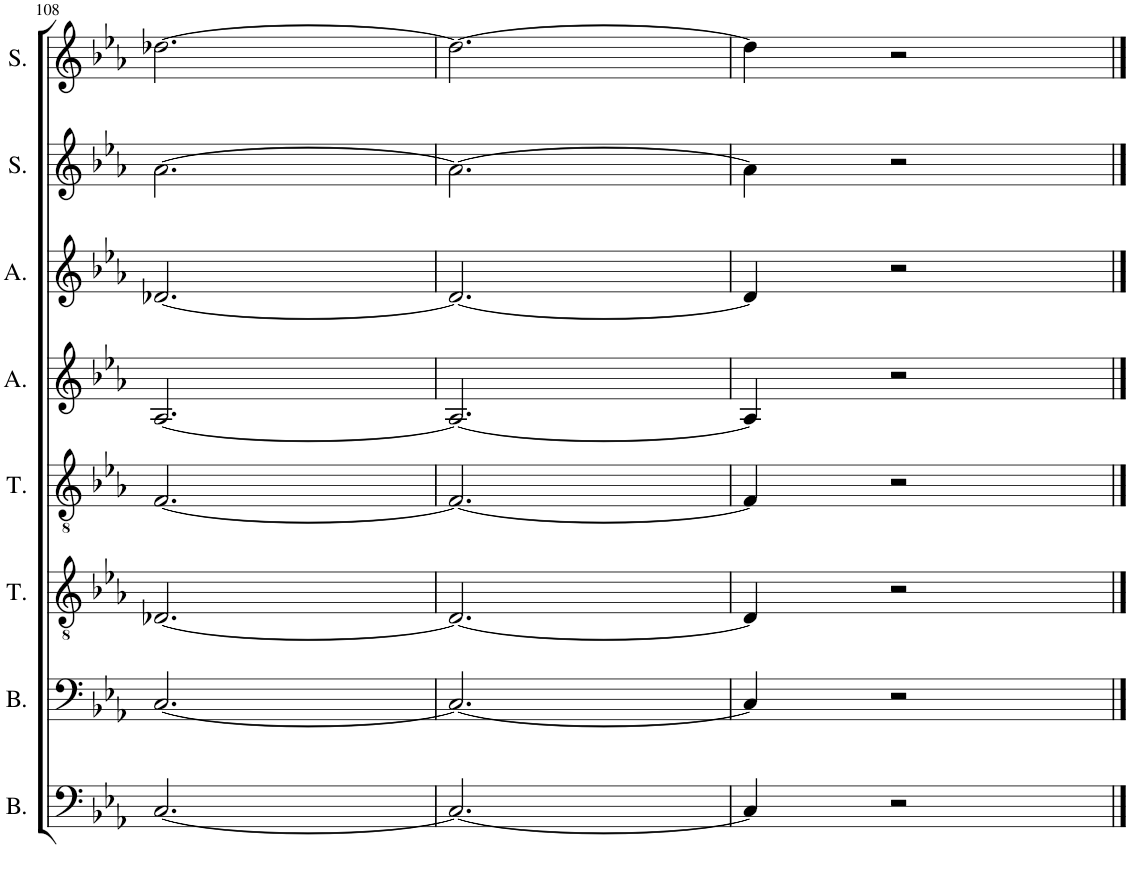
**kern	**kern	**kern	**kern	**kern	**kern	**kern	**kern
*part8	*part7	*part6	*part5	*part4	*part3	*part2	*part1
*staff8	*staff7	*staff6	*staff5	*staff4	*staff3	*staff2	*staff1
*I"Basse 2	*I"Basse 1	*I"Ténor 2	*I"Ténor 1	*I"Alto 2	*I"Alto 1	*I"Soprano 2	*I"Soprano 1
*I'B.	*I'B.	*I'T.	*I'T.	*I'A.	*I'A.	*I'S.	*I'S.
!!LO:PB:g=z
*clefF4	*clefF4	*clefGv2	*clefGv2	*clefG2	*clefG2	*clefG2	*clefG2
*k[b-e-a-]	*k[b-e-a-]	*k[b-e-a-]	*k[b-e-a-]	*k[b-e-a-]	*k[b-e-a-]	*k[b-e-a-]	*k[b-e-a-]
*M3/4	*M3/4	*M3/4	*M3/4	*M3/4	*M3/4	*M3/4	*M3/4
=108	=108	=108	=108	=108	=108	=108	=108
[2.C/	[2.C/	[2.D-X/	[2.F/	[2.A-/	[2.d-X/	[2.a-\	[2.dd-X\
=109	=109	=109	=109	=109	=109	=109	=109
2.C/_	2.C/_	2.D-/_	2.F/_	2.A-/_	2.d-/_	2.a-\_	2.dd-\_
=110	=110	=110	=110	=110	=110	=110	=110
4C/]	4C/]	4D-/]	4F/]	4A-/]	4d-/]	4a-\]	4dd-\]
2r	2r	2r	2r	2r	2r	2r	2r
==	==	==	==	==	==	==	==
*-	*-	*-	*-	*-	*-	*-	*-
